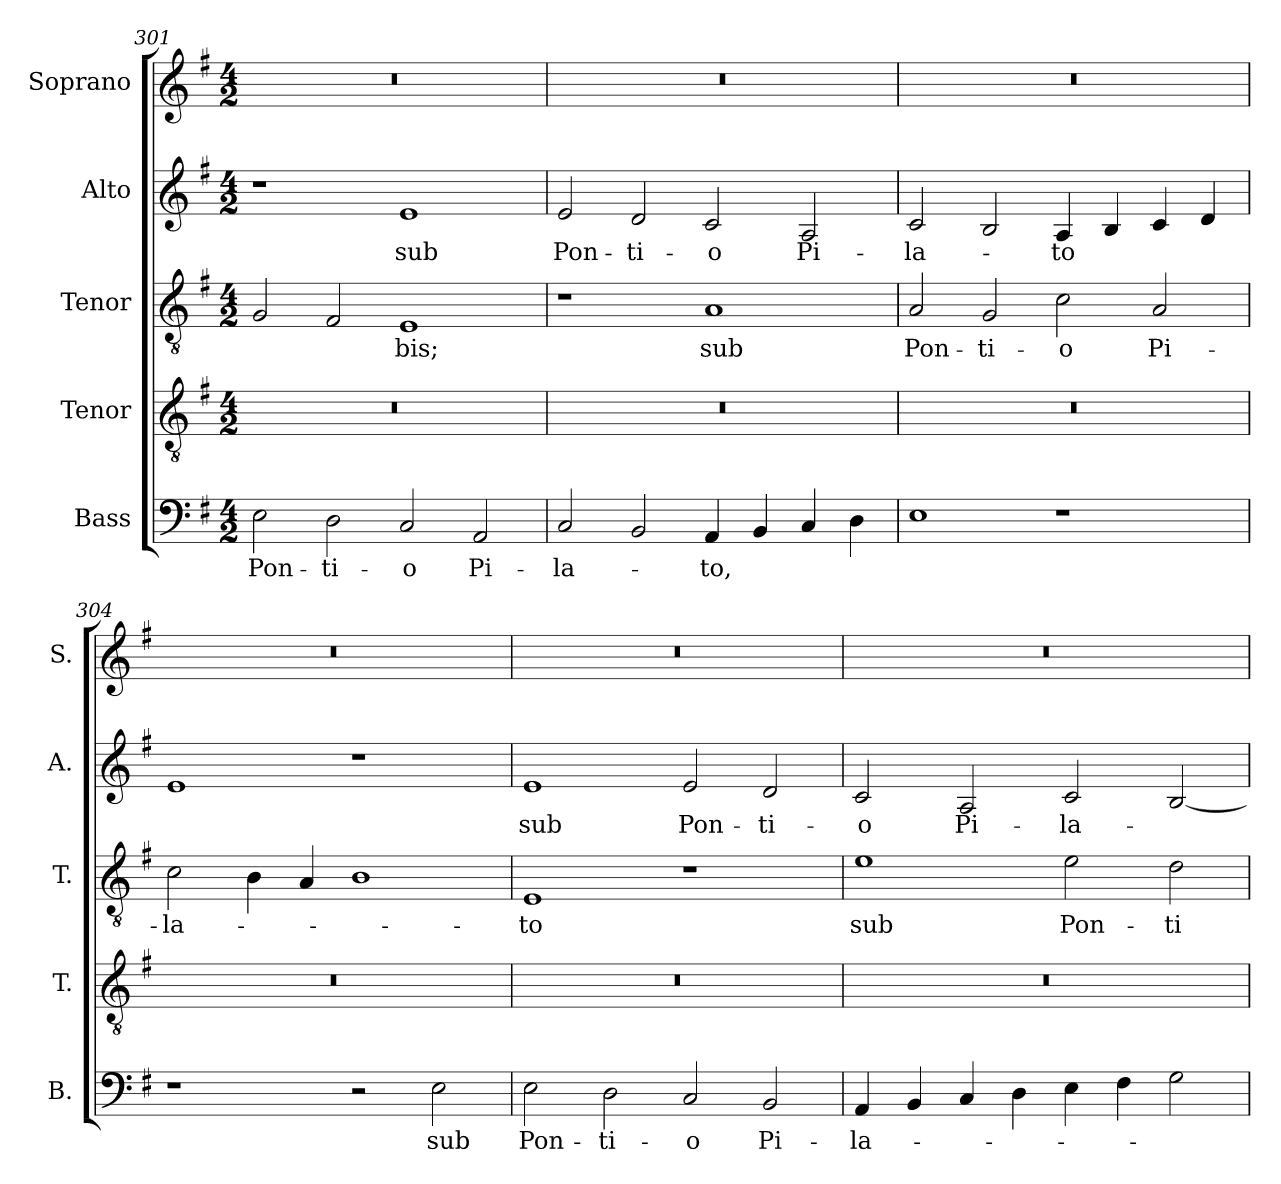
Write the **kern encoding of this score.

**kern	**text	**kern	**kern	**text	**kern	**text	**kern
*part5	*part5	*part4	*part3	*part3	*part2	*part2	*part1
*staff5	*staff5	*staff4	*staff3	*staff3	*staff2	*staff2	*staff1
*I"Bass	*	*I"Tenor	*I"Tenor	*	*I"Alto	*	*I"Soprano
*I'B.	*	*I'T.	*I'T.	*	*I'A.	*	*I'S.
*clefF4	*	*clefGv2	*clefGv2	*	*clefG2	*	*clefG2
*	*	*ITrd7c12	*ITrd7c12	*	*	*	*
*k[f#]	*	*k[f#]	*k[f#]	*	*k[f#]	*	*k[f#]
*G:	*	*G:	*G:	*	*G:	*	*G:
*M4/2	*	*M4/2	*M4/2	*	*M4/2	*	*M4/2
=301	=301	=301	=301	=301	=301	=301	=301
!	!LO:LY:b:color=#000000	!LO:N:vis=1	!	!	!	!	!LO:N:vis=1
2Ei\	Pon-	0r	2GGi/	.	1r	.	0r
!	!LO:LY:b:color=#000000	!	!	!	!	!	!
2Di\	-ti-	.	2FF#i/	.	.	.	.
!	!LO:LY:b:color=#000000	!	!	!	!	!	!
!	!	!	!	!LO:LY:b:color=#000000	!	!	!
!	!	!	!	!	!	!LO:LY:b:color=#000000	!
2Ci/	-o	.	1EEi	-bis;	1ei	sub	.
!	!LO:LY:b:color=#000000	!	!	!	!	!	!
2AAi/	Pi-	.	.	.	.	.	.
=302	=302	=302	=302	=302	=302	=302	=302
!	!LO:LY:b:color=#000000	!LO:N:vis=1	!	!	!	!	!
!	!	!	!	!	!	!LO:LY:b:color=#000000	!LO:N:vis=1
2Ci/	-la-	0r	1r	.	2ei/	Pon-	0r
!	!	!	!	!	!	!LO:LY:b:color=#000000	!
2BBi/	.	.	.	.	2di/	-ti-	.
!	!LO:LY:b:color=#000000	!	!	!	!	!	!
!	!	!	!	!LO:LY:b:color=#000000	!	!	!
!	!	!	!	!	!	!LO:LY:b:color=#000000	!
4AAi/	-to,	.	1AAi	sub	2ci/	-o	.
4BBi/	.	.	.	.	.	.	.
!	!	!	!	!	!	!LO:LY:b:color=#000000	!
4Ci/	.	.	.	.	2Ai/	Pi-	.
4Di\	.	.	.	.	.	.	.
=303	=303	=303	=303	=303	=303	=303	=303
!	!	!LO:N:vis=1	!	!	!	!	!
!	!	!	!	!LO:LY:b:color=#000000	!	!	!
!	!	!	!	!	!	!LO:LY:b:color=#000000	!LO:N:vis=1
1Ei	.	0r	2AAi/	Pon-	2ci/	-la-	0r
!	!	!	!	!LO:LY:b:color=#000000	!	!	!
.	.	.	2GGi/	-ti-	2Bi/	.	.
!	!	!	!	!LO:LY:b:color=#000000	!	!	!
!	!	!	!	!	!	!LO:LY:b:color=#000000	!
1r	.	.	2Ci\	-o	4Ai/	-to	.
.	.	.	.	.	4Bi/	.	.
!	!	!	!	!LO:LY:b:color=#000000	!	!	!
.	.	.	2AAi/	Pi-	4ci/	.	.
.	.	.	.	.	4di/	.	.
=304	=304	=304	=304	=304	=304	=304	=304
!	!	!LO:N:vis=1	!	!	!	!	!
!	!	!	!	!LO:LY:b:color=#000000	!	!	!LO:N:vis=1
1r	.	0r	2Ci\	-la-	1ei	.	0r
.	.	.	4BBi\	.	.	.	.
.	.	.	4AAi/	.	.	.	.
2r	.	.	1BBi	.	1r	.	.
!	!LO:LY:b:color=#000000	!	!	!	!	!	!
2Ei\	sub	.	.	.	.	.	.
!!LO:LB:g=z
=305	=305	=305	=305	=305	=305	=305	=305
!	!LO:LY:b:color=#000000	!LO:N:vis=1	!	!	!	!	!
!	!	!	!	!LO:LY:b:color=#000000	!	!	!
!	!	!	!	!	!	!LO:LY:b:color=#000000	!LO:N:vis=1
2Ei\	Pon-	0r	1EEi	-to	1ei	sub	0r
!	!LO:LY:b:color=#000000	!	!	!	!	!	!
2Di\	-ti-	.	.	.	.	.	.
!	!LO:LY:b:color=#000000	!	!	!	!	!	!
!	!	!	!	!	!	!LO:LY:b:color=#000000	!
2Ci/	-o	.	1r	.	2ei/	Pon-	.
!	!LO:LY:b:color=#000000	!	!	!	!	!	!
!	!	!	!	!	!	!LO:LY:b:color=#000000	!
2BBi/	Pi-	.	.	.	2di/	-ti-	.
=306	=306	=306	=306	=306	=306	=306	=306
!	!LO:LY:b:color=#000000	!LO:N:vis=1	!	!	!	!	!
!	!	!	!	!LO:LY:b:color=#000000	!	!	!
!	!	!	!	!	!	!LO:LY:b:color=#000000	!LO:N:vis=1
4AAi/	-la-	0r	1Ei	sub	2ci/	-o	0r
4BBi/	.	.	.	.	.	.	.
!	!	!	!	!	!	!LO:LY:b:color=#000000	!
4Ci/	.	.	.	.	2Ai/	Pi-	.
4Di\	.	.	.	.	.	.	.
!	!	!	!	!LO:LY:b:color=#000000	!	!	!
!	!	!	!	!	!	!LO:LY:b:color=#000000	!
4Ei\	.	.	2Ei\	Pon-	2ci/	-la-	.
4F#i\	.	.	.	.	.	.	.
!	!	!	!	!LO:LY:b:color=#000000	!	!	!
2Gi\	.	.	2Di\	-ti-	[2Bi/	.	.
=	=	=	=	=	=	=	=
*-	*-	*-	*-	*-	*-	*-	*-
